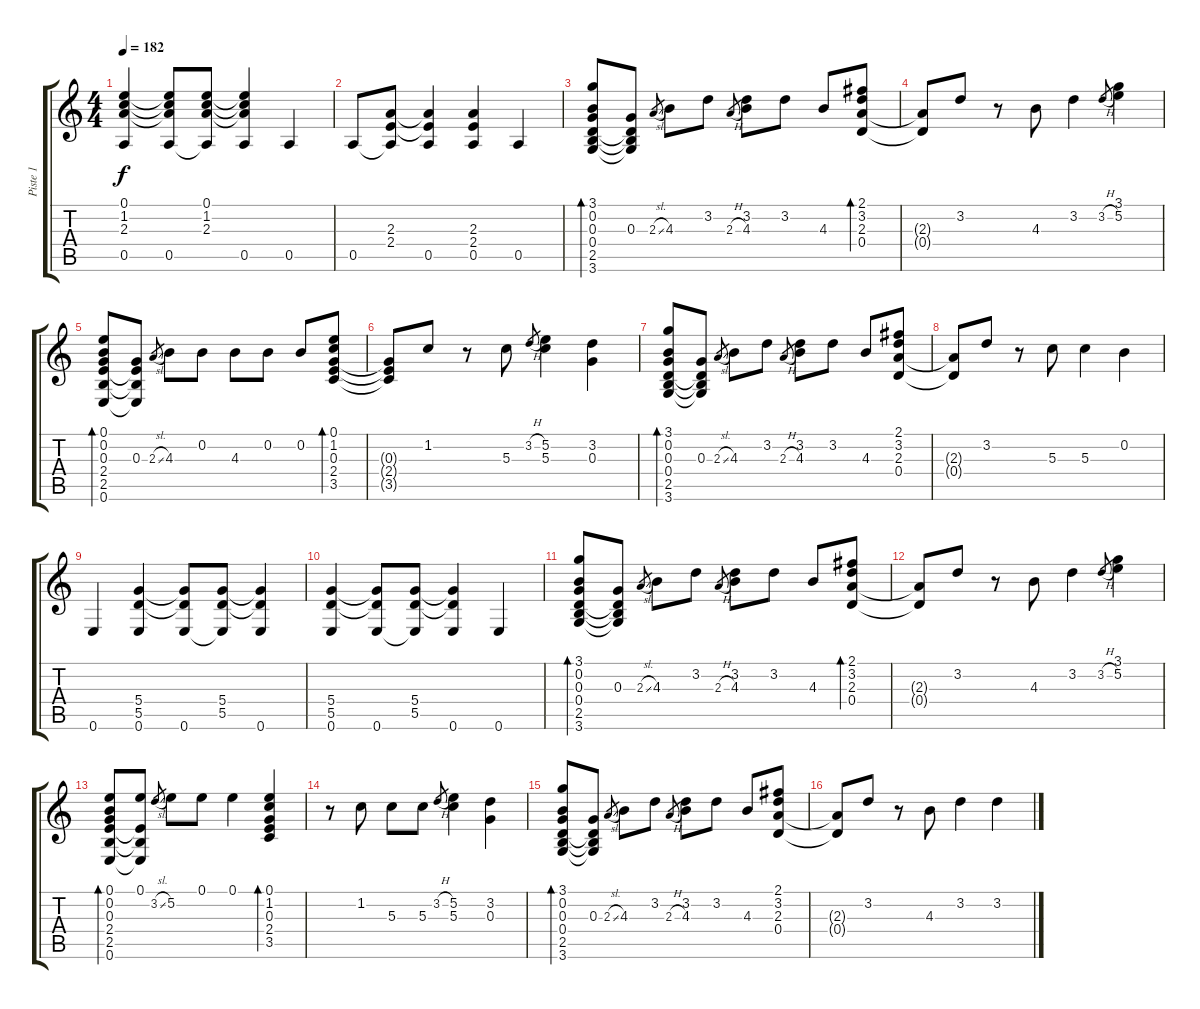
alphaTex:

\track ("Piste 1" "Piste 1") {instrument acousticguitarsteel}
\staff {score tabs}
\tuning (E4 B3 G3 D3 A2 E2) {hide}
\ts (4 4)
\tempo 182
\clef g2
\ks c
(0.1 1.2 2.3 0.5).4{dy f} (0.1{t} 1.2{t} 2.3{t} 0.5).8 (0.1 1.2 2.3 0.5{t}).8 (0.1{t} 1.2{t} 2.3{t} 0.5).4 0.5.4 |
0.5.8 (2.3 2.4 0.5{t}).8 (2.3{t} 2.4{t} 0.5).4 (2.3 2.4 0.5).4 0.5.4 |
(3.1 0.2 0.3 0.4 2.5 3.6).8{bd 120} (0.3 0.4{t} 2.5{t} 3.6{t}).8 2.3{sl}.8{gr} 4.3.8 3.2.8 2.3{h}.8{gr} (3.2 4.3).8 3.2.8 4.3.8 (2.1 3.2 2.3 0.4).8{bd 120} |
(2.3{t} 0.4{t}).8 3.2.8 r.8 4.3.8 3.2.4 3.2{h}.8{gr} (3.1 5.2).4 |
(0.1 0.2 0.3 2.4 2.5 0.6).8{bd 120} (0.3 2.4{t} 2.5{t} 0.6{t}).8 2.3{sl}.8{gr} 4.3.8 0.2.8 4.3.8 0.2.8 0.2.8 (0.1 1.2 0.3 2.4 3.5).8{bd 120} |
(0.3{t} 2.4{t} 3.5{t}).8 1.2.8 r.8 5.3.8 3.2{h}.8{gr} (5.2 5.3).4 (3.2 0.3).4 |
(3.1 0.2 0.3 0.4 2.5 3.6).8{bd 120} (0.3 0.4{t} 2.5{t} 3.6{t}).8 2.3{sl}.8{gr} 4.3.8 3.2.8 2.3{h}.8{gr} (3.2 4.3).8 3.2.8 4.3.8 (2.1 3.2 2.3 0.4).8 |
(2.3{t} 0.4{t}).8 3.2.8 r.8 5.3.8 5.3.4 0.2.4 |
0.6.4 (5.4 5.5 0.6).4 (5.4{t} 5.5{t} 0.6).8 (5.4 5.5 0.6{t}).8 (5.4{t} 5.5{t} 0.6).4 |
(5.4 5.5 0.6).4 (5.4{t} 5.5{t} 0.6).8 (5.4 5.5 0.6{t}).8 (5.4{t} 5.5{t} 0.6).4 0.6.4 |
(3.1 0.2 0.3 0.4 2.5 3.6).8{bd 120} (0.3 0.4{t} 2.5{t} 3.6{t}).8 2.3{sl}.8{gr} 4.3.8 3.2.8 2.3{h}.8{gr} (3.2 4.3).8 3.2.8 4.3.8 (2.1 3.2 2.3 0.4).8{bd 120} |
(2.3{t} 0.4{t}).8 3.2.8 r.8 4.3.8 3.2.4 3.2{h}.8{gr} (3.1 5.2).4 |
(0.1 0.2 0.3 2.4 2.5 0.6).8{bd 120} (0.1 2.4{t} 2.5{t} 0.6{t}).8 3.2{sl}.8{gr} 5.2.8 0.1.8 0.1.4 (0.1 1.2 0.3 2.4 3.5).4{bd 120} |
r.8 1.2.8 5.3.8 5.3.8 3.2{h}.8{gr} (5.2 5.3).4 (3.2 0.3).4 |
(3.1 0.2 0.3 0.4 2.5 3.6).8{bd 120} (0.3 0.4{t} 2.5{t} 3.6{t}).8 2.3{sl}.8{gr} 4.3.8 3.2.8 2.3{h}.8{gr} (3.2 4.3).8 3.2.8 4.3.8 (2.1 3.2 2.3 0.4).8 |
(2.3{t} 0.4{t}).8 3.2.8 r.8 4.3.8 3.2.4 3.2.4
